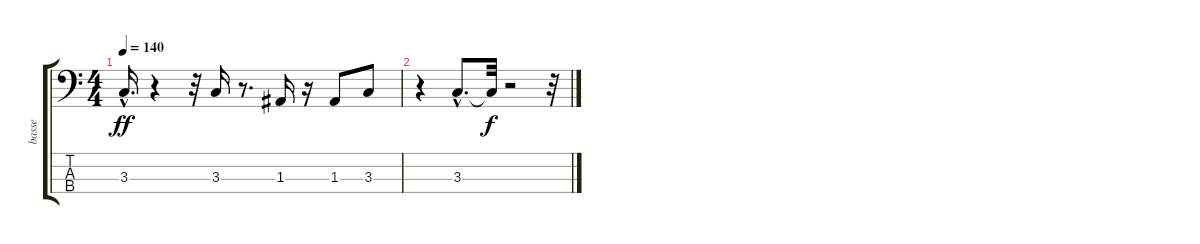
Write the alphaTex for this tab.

\track ("basse" "basse") {instrument electricbassfinger}
\staff {score tabs}
\tuning (G2 D2 A1 E1) {hide}
\ts (4 4)
\tempo 140
\clef f4
\ks c
3.3{hac}.16{d dy ff} r.4 r.32 3.3.16 r.8{d} 1.3.16 r.16 1.3.8 3.3.8 |
r.4 3.3{hac}.8{d} 3.3{t}.32{dy f} r.2 r.32
